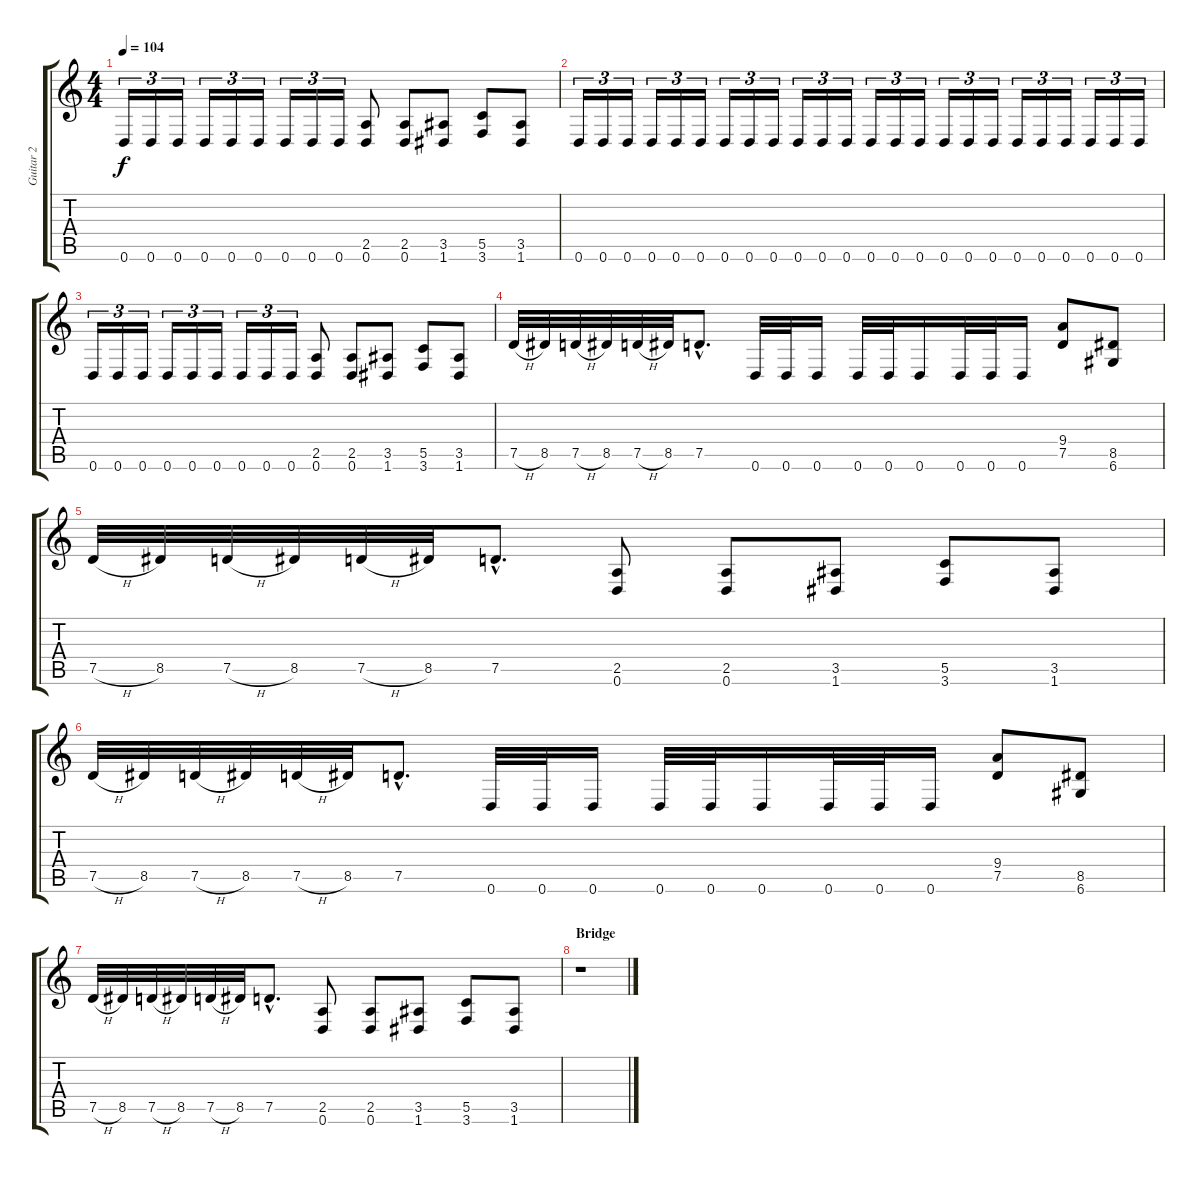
\track ("Guitar 2" "Guitar 2") {instrument distortionguitar}
\staff {score tabs}
\tuning (D4 A3 F3 C3 G2 D2) {hide}
\ts (4 4)
\tempo 104
\clef g2
\ks c
0.6.16{tu (3 2) dy f} 0.6.16{tu (3 2)} 0.6.16{tu (3 2)} 0.6.16{tu (3 2)} 0.6.16{tu (3 2)} 0.6.16{tu (3 2)} 0.6.16{tu (3 2)} 0.6.16{tu (3 2)} 0.6.16{tu (3 2)} (2.5 0.6).8 (2.5 0.6).8 (3.5 1.6).8 (5.5 3.6).8 (3.5 1.6).8 |
0.6.16{tu (3 2)} 0.6.16{tu (3 2)} 0.6.16{tu (3 2)} 0.6.16{tu (3 2)} 0.6.16{tu (3 2)} 0.6.16{tu (3 2)} 0.6.16{tu (3 2)} 0.6.16{tu (3 2)} 0.6.16{tu (3 2)} 0.6.16{tu (3 2)} 0.6.16{tu (3 2)} 0.6.16{tu (3 2)} 0.6.16{tu (3 2)} 0.6.16{tu (3 2)} 0.6.16{tu (3 2)} 0.6.16{tu (3 2)} 0.6.16{tu (3 2)} 0.6.16{tu (3 2)} 0.6.16{tu (3 2)} 0.6.16{tu (3 2)} 0.6.16{tu (3 2)} 0.6.16{tu (3 2)} 0.6.16{tu (3 2)} 0.6.16{tu (3 2)} |
0.6.16{tu (3 2)} 0.6.16{tu (3 2)} 0.6.16{tu (3 2)} 0.6.16{tu (3 2)} 0.6.16{tu (3 2)} 0.6.16{tu (3 2)} 0.6.16{tu (3 2)} 0.6.16{tu (3 2)} 0.6.16{tu (3 2)} (2.5 0.6).8 (2.5 0.6).8 (3.5 1.6).8 (5.5 3.6).8 (3.5 1.6).8 |
7.5{h}.32 8.5.32 7.5{h}.32 8.5.32 7.5{h}.32 8.5.32 7.5{hac}.8{d} 0.6.32 0.6.32 0.6.16 0.6.32 0.6.32 0.6.16 0.6.32 0.6.32 0.6.16 (9.4 7.5).8 (8.5 6.6).8 |
7.5{h}.32 8.5.32 7.5{h}.32 8.5.32 7.5{h}.32 8.5.32 7.5{hac}.8{d} (2.5 0.6).8 (2.5 0.6).8 (3.5 1.6).8 (5.5 3.6).8 (3.5 1.6).8 |
7.5{h}.32 8.5.32 7.5{h}.32 8.5.32 7.5{h}.32 8.5.32 7.5{hac}.8{d} 0.6.32 0.6.32 0.6.16 0.6.32 0.6.32 0.6.16 0.6.32 0.6.32 0.6.16 (9.4 7.5).8 (8.5 6.6).8 |
7.5{h}.32 8.5.32 7.5{h}.32 8.5.32 7.5{h}.32 8.5.32 7.5{hac}.8{d} (2.5 0.6).8 (2.5 0.6).8 (3.5 1.6).8 (5.5 3.6).8 (3.5 1.6).8 |
\section ("" "Bridge")
r.1
